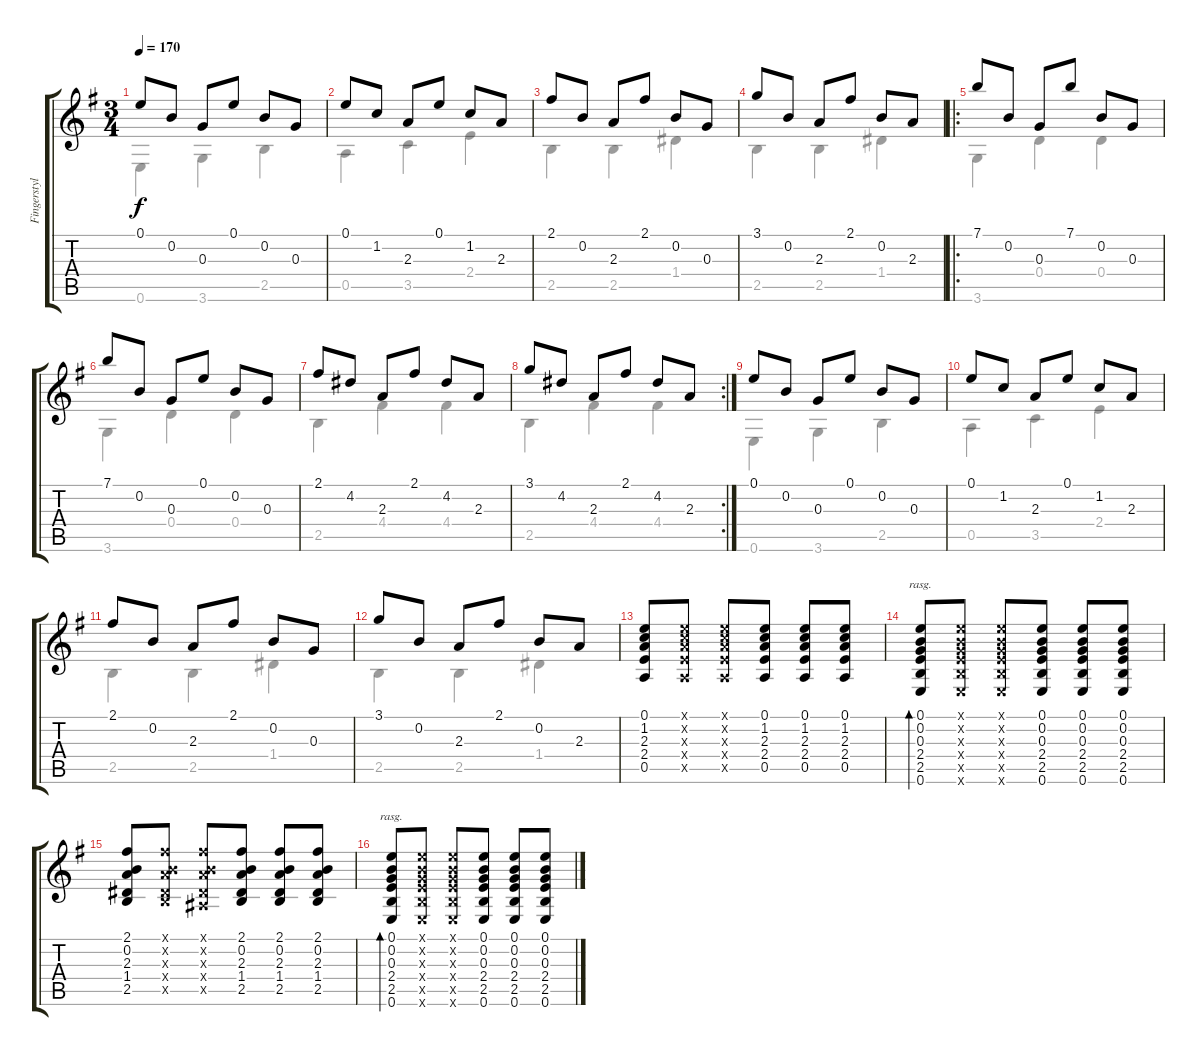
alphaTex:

\track ("Fingerstyle Guitar" "Fingerstyl") {instrument acousticguitarnylon}
\staff {score tabs}
\tuning (E4 B3 G3 D3 A2 E2) {hide}
\voice
\ts (3 4)
\tempo 170
\clef g2
\ks g
0.1.8{dy f instrument acousticguitarnylon} 0.2.8 0.3.8 0.1.8 0.2.8 0.3.8 |
0.1.8 1.2.8 2.3.8 0.1.8 1.2.8 2.3.8 |
2.1.8 0.2.8 2.3.8 2.1.8 0.2.8 0.3.8 |
3.1.8 0.2.8 2.3.8 2.1.8 0.2.8 2.3.8 |
\ro
7.1.8 0.2.8 0.3.8 7.1.8 0.2.8 0.3.8 |
7.1.8 0.2.8 0.3.8 0.1.8 0.2.8 0.3.8 |
2.1.8 4.2.8 2.3.8 2.1.8 4.2.8 2.3.8 |
\rc 2
3.1.8 4.2.8 2.3.8 2.1.8 4.2.8 2.3.8 |
0.1.8 0.2.8 0.3.8 0.1.8 0.2.8 0.3.8 |
0.1.8 1.2.8 2.3.8 0.1.8 1.2.8 2.3.8 |
2.1.8 0.2.8 2.3.8 2.1.8 0.2.8 0.3.8 |
3.1.8 0.2.8 2.3.8 2.1.8 0.2.8 2.3.8 |
(0.1 1.2 2.3 2.4 0.5).8 (0.1{x} 1.2{x} 2.3{x} 2.4{x} 0.5{x}).8 (0.1{x} 1.2{x} 2.3{x} 2.4{x} 0.5{x}).8 (0.1 1.2 2.3 2.4 0.5).8 (0.1 1.2 2.3 2.4 0.5).8 (0.1 1.2 2.3 2.4 0.5).8 |
(0.1 0.2 0.3 2.4 2.5 0.6).8{bd 480 rasg ii} (0.1{x} 0.2{x} 0.3{x} 2.4{x} 2.5{x} 0.6{x}).8 (0.1{x} 0.2{x} 0.3{x} 2.4{x} 2.5{x} 0.6{x}).8 (0.1 0.2 0.3 2.4 2.5 0.6).8 (0.1 0.2 0.3 2.4 2.5 0.6).8 (0.1 0.2 0.3 2.4 2.5 0.6).8 |
(2.1 0.2 2.3 1.4 2.5).8 (2.1{x} 0.2{x} 2.3{x} 1.4{x} 2.5{x}).8 (2.1{x} 0.2{x} 2.3{x} 1.4{x} 1.5{x}).8 (2.1 0.2 2.3 1.4 2.5).8 (2.1 0.2 2.3 1.4 2.5).8 (2.1 0.2 2.3 1.4 2.5).8 |
(0.1 0.2 0.3 2.4 2.5 0.6).8{bd 480 rasg ii} (0.1{x} 0.2{x} 0.3{x} 2.4{x} 2.5{x} 0.6{x}).8 (0.1{x} 0.2{x} 0.3{x} 2.4{x} 2.5{x} 0.6{x}).8 (0.1 0.2 0.3 2.4 2.5 0.6).8 (0.1 0.2 0.3 2.4 2.5 0.6).8 (0.1 0.2 0.3 2.4 2.5 0.6).8
\voice
\clef g2
\ottava regular
\simile none
\ks g
0.6.4{dy f} 3.6.4 2.5.4 |
0.5.4 3.5.4 2.4.4 |
2.5.4 2.5.4 1.4.4 |
2.5.4 2.5.4 1.4.4 |
3.6.4 0.4.4 0.4.4 |
3.6.4 0.4.4 0.4.4 |
2.5.4 4.4.4 4.4.4 |
2.5.4 4.4.4 4.4.4 |
0.6.4 3.6.4 2.5.4 |
0.5.4 3.5.4 2.4.4 |
2.5.4 2.5.4 1.4.4 |
2.5.4 2.5.4 1.4.4 |
|
|
|
